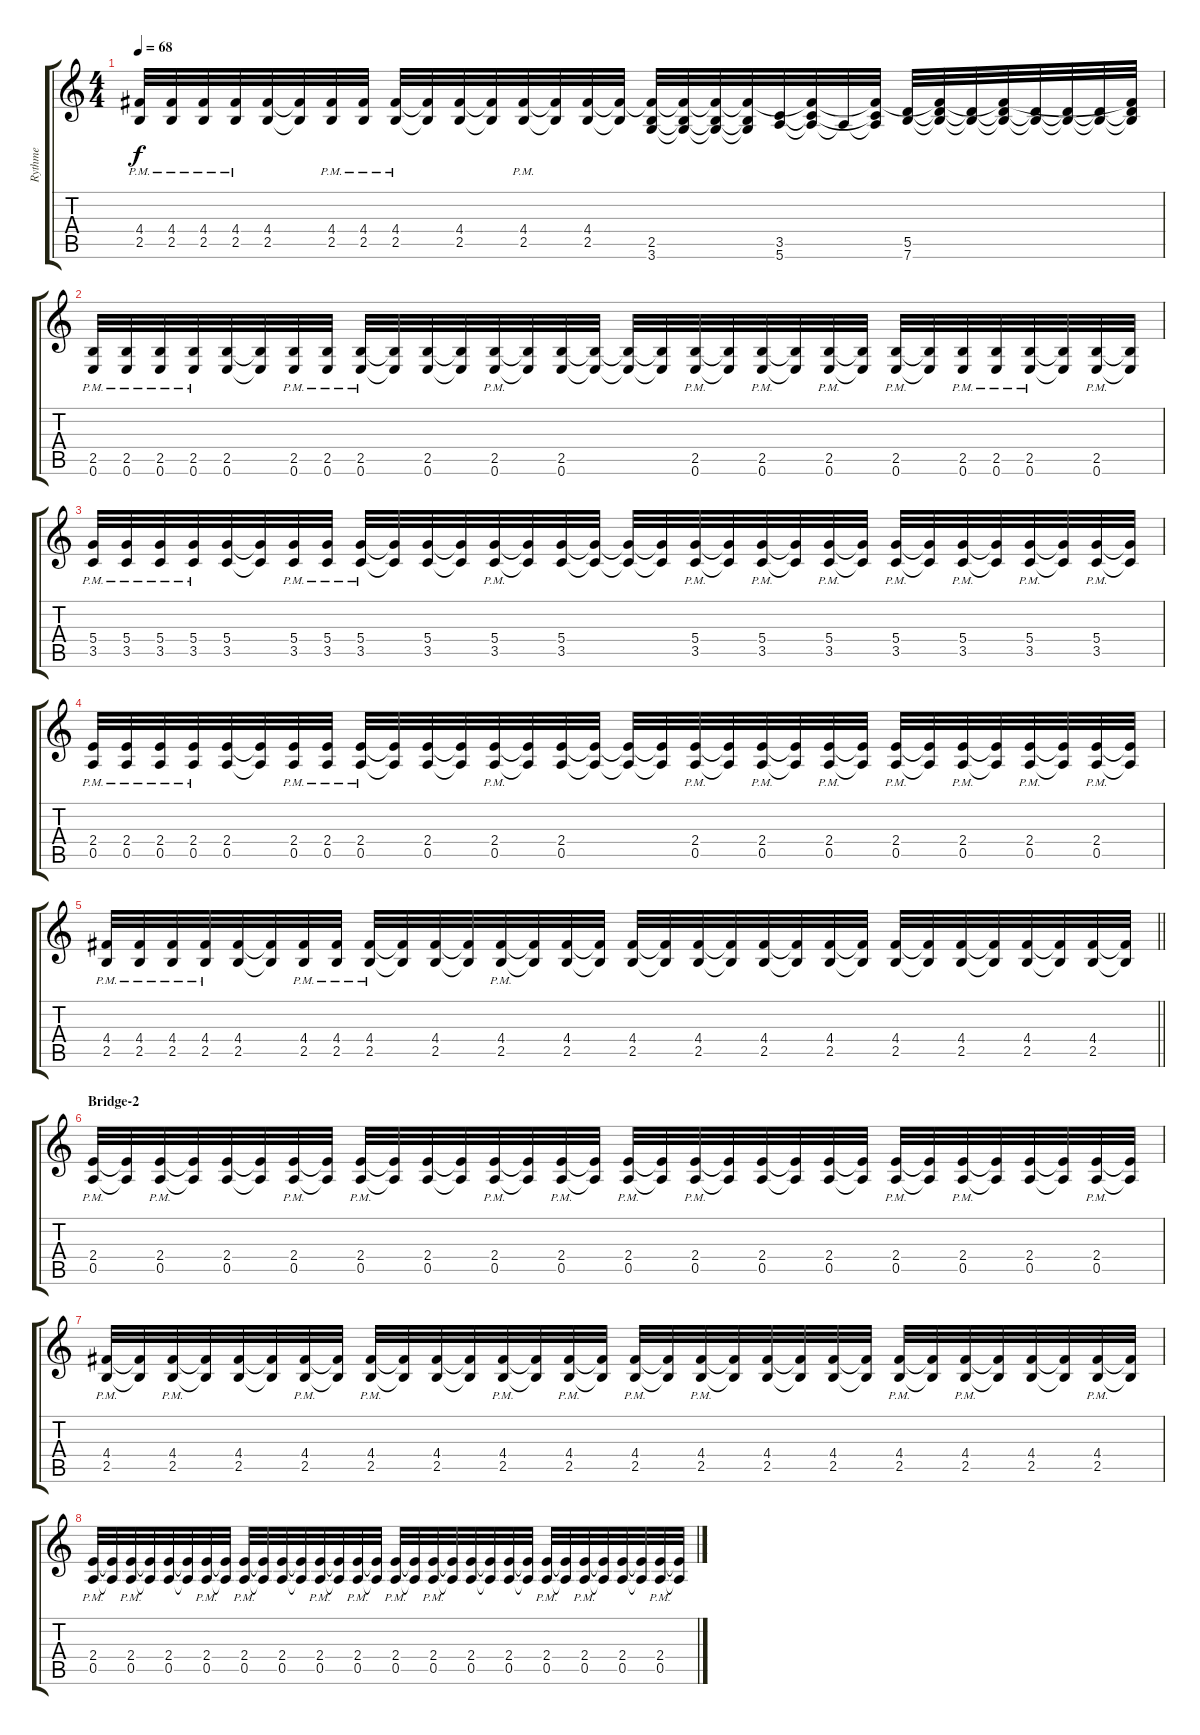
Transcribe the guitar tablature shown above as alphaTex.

\track ("Rythme" "Rythme") {instrument distortionguitar}
\staff {score tabs}
\tuning (E4 B3 G3 D3 A2 E2) {hide}
\ts (4 4)
\tempo 68
\clef g2
\ks c
(4.4{pm} 2.5{pm}).32{dy f} (4.4{pm} 2.5{pm}).32 (4.4{pm} 2.5{pm}).32 (4.4{pm} 2.5{pm}).32 (4.4 2.5).32 (4.4{t} 2.5{t}).32 (4.4{pm} 2.5{pm}).32 (4.4{pm} 2.5{pm}).32 (4.4{pm} 2.5{pm}).32 (4.4{t} 2.5{t}).32 (4.4 2.5).32 (4.4{t} 2.5{t}).32 (4.4{pm} 2.5{pm}).32 (4.4{t} 2.5{t}).32 (4.4 2.5).32 (4.4{t} 2.5{t}).32 (4.4{t} 2.5 3.6).32 (4.4{t} 2.5{t} 3.6{t}).32 (4.4{t} 2.5{t} 3.6{t}).32 (4.4{t} 2.5{t} 3.6{t}).32 (3.5 5.6).32 (4.4{t} 3.5{t} 5.6{t}).32 5.6{t}.32 (4.4{t} 3.5{t} 5.6{t}).32 (5.5 7.6).32 (4.4{t} 5.5{t} 7.6{t}).32 (5.5{t} 7.6{t}).32 (4.4{t} 5.5{t} 7.6{t}).32 (5.5{t} 7.6{t}).32 (5.5{t} 7.6{t}).32 (5.5{t} 7.6{t}).32 (4.4{t} 5.5{t} 7.6{t}).32 |
(2.5{pm} 0.6{pm}).32 (2.5{pm} 0.6{pm}).32 (2.5{pm} 0.6{pm}).32 (2.5{pm} 0.6{pm}).32 (2.5 0.6).32 (2.5{t} 0.6{t}).32 (2.5{pm} 0.6{pm}).32 (2.5{pm} 0.6{pm}).32 (2.5{pm} 0.6{pm}).32 (2.5{t} 0.6{t}).32 (2.5 0.6).32 (2.5{t} 0.6{t}).32 (2.5{pm} 0.6{pm}).32 (2.5{t} 0.6{t}).32 (2.5 0.6).32 (2.5{t} 0.6{t}).32 (2.5{t} 0.6{t}).32 (2.5{t} 0.6{t}).32 (2.5{pm} 0.6{pm}).32 (2.5{t} 0.6{t}).32 (2.5{pm} 0.6{pm}).32 (2.5{t} 0.6{t}).32 (2.5{pm} 0.6{pm}).32 (2.5{t} 0.6{t}).32 (2.5{pm} 0.6{pm}).32 (2.5{t} 0.6{t}).32 (2.5{pm} 0.6{pm}).32 (2.5{pm} 0.6{pm}).32 (2.5{pm} 0.6{pm}).32 (2.5{t} 0.6{t}).32 (2.5{pm} 0.6{pm}).32 (2.5{t} 0.6{t}).32 |
(5.4{pm} 3.5{pm}).32 (5.4{pm} 3.5{pm}).32 (5.4{pm} 3.5{pm}).32 (5.4{pm} 3.5{pm}).32 (5.4 3.5).32 (5.4{t} 3.5{t}).32 (5.4{pm} 3.5{pm}).32 (5.4{pm} 3.5{pm}).32 (5.4{pm} 3.5{pm}).32 (5.4{t} 3.5{t}).32 (5.4 3.5).32 (5.4{t} 3.5{t}).32 (5.4{pm} 3.5{pm}).32 (5.4{t} 3.5{t}).32 (5.4 3.5).32 (5.4{t} 3.5{t}).32 (5.4{t} 3.5{t}).32 (5.4{t} 3.5{t}).32 (5.4{pm} 3.5{pm}).32 (5.4{t} 3.5{t}).32 (5.4{pm} 3.5{pm}).32 (5.4{t} 3.5{t}).32 (5.4{pm} 3.5{pm}).32 (5.4{t} 3.5{t}).32 (5.4{pm} 3.5{pm}).32 (5.4{t} 3.5{t}).32 (5.4{pm} 3.5{pm}).32 (5.4{t} 3.5{t}).32 (5.4{pm} 3.5{pm}).32 (5.4{t} 3.5{t}).32 (5.4{pm} 3.5{pm}).32 (5.4{t} 3.5{t}).32 |
(2.4{pm} 0.5{pm}).32 (2.4{pm} 0.5{pm}).32 (2.4{pm} 0.5{pm}).32 (2.4{pm} 0.5{pm}).32 (2.4 0.5).32 (2.4{t} 0.5{t}).32 (2.4{pm} 0.5{pm}).32 (2.4{pm} 0.5{pm}).32 (2.4{pm} 0.5{pm}).32 (2.4{t} 0.5{t}).32 (2.4 0.5).32 (2.4{t} 0.5{t}).32 (2.4{pm} 0.5{pm}).32 (2.4{t} 0.5{t}).32 (2.4 0.5).32 (2.4{t} 0.5{t}).32 (2.4{t} 0.5{t}).32 (2.4{t} 0.5{t}).32 (2.4{pm} 0.5{pm}).32 (2.4{t} 0.5{t}).32 (2.4{pm} 0.5{pm}).32 (2.4{t} 0.5{t}).32 (2.4{pm} 0.5{pm}).32 (2.4{t} 0.5{t}).32 (2.4{pm} 0.5{pm}).32 (2.4{t} 0.5{t}).32 (2.4{pm} 0.5{pm}).32 (2.4{t} 0.5{t}).32 (2.4{pm} 0.5{pm}).32 (2.4{t} 0.5{t}).32 (2.4{pm} 0.5{pm}).32 (2.4{t} 0.5{t}).32 |
\barLineRight lightlight
(4.4{pm} 2.5{pm}).32 (4.4{pm} 2.5{pm}).32 (4.4{pm} 2.5{pm}).32 (4.4{pm} 2.5{pm}).32 (4.4 2.5).32 (4.4{t} 2.5{t}).32 (4.4{pm} 2.5{pm}).32 (4.4{pm} 2.5{pm}).32 (4.4{pm} 2.5{pm}).32 (4.4{t} 2.5{t}).32 (4.4 2.5).32 (4.4{t} 2.5{t}).32 (4.4{pm} 2.5{pm}).32 (4.4{t} 2.5{t}).32 (4.4 2.5).32 (4.4{t} 2.5{t}).32 (4.4 2.5).32 (4.4{t} 2.5{t}).32 (4.4 2.5).32 (4.4{t} 2.5{t}).32 (4.4 2.5).32 (4.4{t} 2.5{t}).32 (4.4 2.5).32 (4.4{t} 2.5{t}).32 (4.4 2.5).32 (4.4{t} 2.5{t}).32 (4.4 2.5).32 (4.4{t} 2.5{t}).32 (4.4 2.5).32 (4.4{t} 2.5{t}).32 (4.4 2.5).32 (4.4{t} 2.5{t}).32 |
\section ("" "Bridge-2")
(2.4{pm} 0.5{pm}).32 (2.4{t} 0.5{t}).32 (2.4{pm} 0.5{pm}).32 (2.4{t} 0.5{t}).32 (2.4 0.5).32 (2.4{t} 0.5{t}).32 (2.4{pm} 0.5{pm}).32 (2.4{t} 0.5{t}).32 (2.4{pm} 0.5{pm}).32 (2.4{t} 0.5{t}).32 (2.4 0.5).32 (2.4{t} 0.5{t}).32 (2.4{pm} 0.5{pm}).32 (2.4{t} 0.5{t}).32 (2.4{pm} 0.5{pm}).32 (2.4{t} 0.5{t}).32 (2.4{pm} 0.5{pm}).32 (2.4{t} 0.5{t}).32 (2.4{pm} 0.5{pm}).32 (2.4{t} 0.5{t}).32 (2.4 0.5).32 (2.4{t} 0.5{t}).32 (2.4 0.5).32 (2.4{t} 0.5{t}).32 (2.4{pm} 0.5{pm}).32 (2.4{t} 0.5{t}).32 (2.4{pm} 0.5{pm}).32 (2.4{t} 0.5{t}).32 (2.4 0.5).32 (2.4{t} 0.5{t}).32 (2.4{pm} 0.5{pm}).32 (2.4{t} 0.5{t}).32 |
(4.4{pm} 2.5{pm}).32 (4.4{t} 2.5{t}).32 (4.4{pm} 2.5{pm}).32 (4.4{t} 2.5{t}).32 (4.4 2.5).32 (4.4{t} 2.5{t}).32 (4.4{pm} 2.5{pm}).32 (4.4{t} 2.5{t}).32 (4.4{pm} 2.5{pm}).32 (4.4{t} 2.5{t}).32 (4.4 2.5).32 (4.4{t} 2.5{t}).32 (4.4{pm} 2.5{pm}).32 (4.4{t} 2.5{t}).32 (4.4{pm} 2.5{pm}).32 (4.4{t} 2.5{t}).32 (4.4{pm} 2.5{pm}).32 (4.4{t} 2.5{t}).32 (4.4{pm} 2.5{pm}).32 (4.4{t} 2.5{t}).32 (4.4 2.5).32 (4.4{t} 2.5{t}).32 (4.4 2.5).32 (4.4{t} 2.5{t}).32 (4.4{pm} 2.5{pm}).32 (4.4{t} 2.5{t}).32 (4.4{pm} 2.5{pm}).32 (4.4{t} 2.5{t}).32 (4.4 2.5).32 (4.4{t} 2.5{t}).32 (4.4{pm} 2.5{pm}).32 (4.4{t} 2.5{t}).32 |
(2.4{pm} 0.5{pm}).32 (2.4{t} 0.5{t}).32 (2.4{pm} 0.5{pm}).32 (2.4{t} 0.5{t}).32 (2.4 0.5).32 (2.4{t} 0.5{t}).32 (2.4{pm} 0.5{pm}).32 (2.4{t} 0.5{t}).32 (2.4{pm} 0.5{pm}).32 (2.4{t} 0.5{t}).32 (2.4 0.5).32 (2.4{t} 0.5{t}).32 (2.4{pm} 0.5{pm}).32 (2.4{t} 0.5{t}).32 (2.4{pm} 0.5{pm}).32 (2.4{t} 0.5{t}).32 (2.4{pm} 0.5{pm}).32 (2.4{t} 0.5{t}).32 (2.4{pm} 0.5{pm}).32 (2.4{t} 0.5{t}).32 (2.4 0.5).32 (2.4{t} 0.5{t}).32 (2.4 0.5).32 (2.4{t} 0.5{t}).32 (2.4{pm} 0.5{pm}).32 (2.4{t} 0.5{t}).32 (2.4{pm} 0.5{pm}).32 (2.4{t} 0.5{t}).32 (2.4 0.5).32 (2.4{t} 0.5{t}).32 (2.4{pm} 0.5{pm}).32 (2.4{t} 0.5{t}).32
